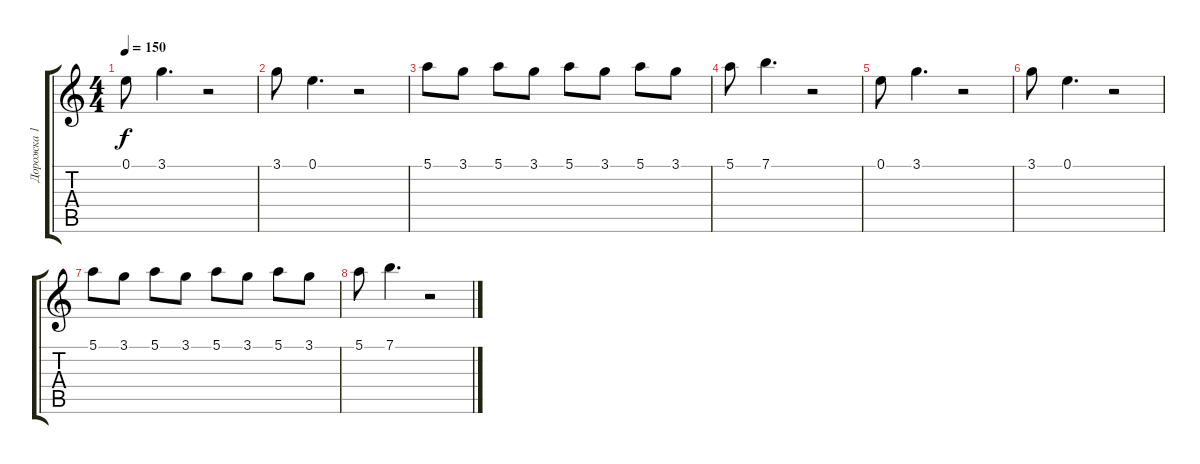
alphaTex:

\track ("Дорожка 1" "Дорожка 1") {instrument acousticguitarsteel}
\staff {score tabs}
\tuning (E4 B3 G3 D3 A2 E2) {hide}
\ts (4 4)
\tempo 150
\clef g2
\ks c
0.1.8{dy f} 3.1.4{d} r.2 |
3.1.8 0.1.4{d} r.2 |
5.1.8 3.1.8 5.1.8 3.1.8 5.1.8 3.1.8 5.1.8 3.1.8 |
5.1.8 7.1.4{d} r.2 |
0.1.8 3.1.4{d} r.2 |
3.1.8 0.1.4{d} r.2 |
5.1.8 3.1.8 5.1.8 3.1.8 5.1.8 3.1.8 5.1.8 3.1.8 |
5.1.8 7.1.4{d} r.2
